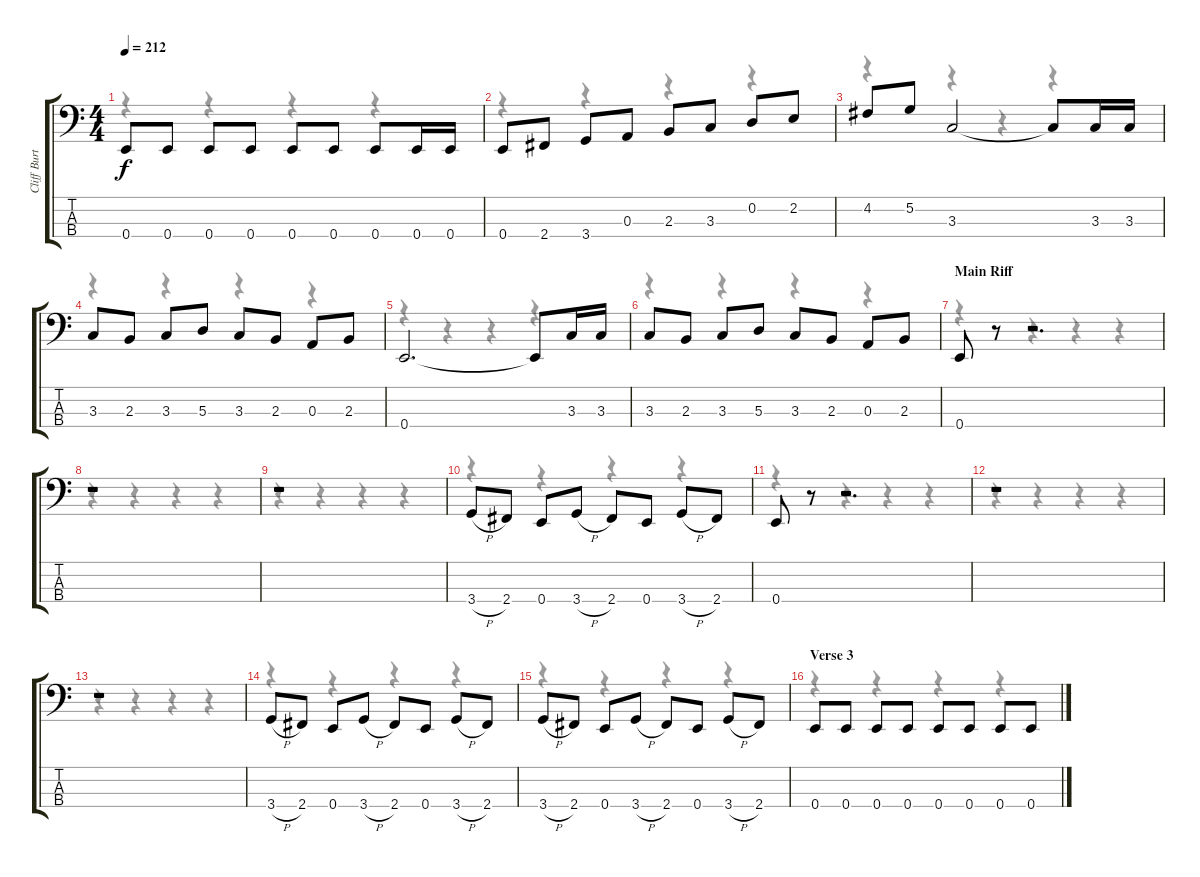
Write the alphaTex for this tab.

\track ("Cliff Burton" "Cliff Burt") {instrument electricbassfinger}
\staff {score tabs}
\tuning (G2 D2 A1 E1) {hide}
\voice
\ts (4 4)
\tempo 212
\clef f4
\ks c
0.4.8{dy f} 0.4.8 0.4.8 0.4.8 0.4.8 0.4.8 0.4.8 0.4.16 0.4.16 |
0.4.8 2.4.8 3.4.8 0.3.8 2.3.8 3.3.8 0.2.8 2.2.8 |
4.2.8 5.2.8 3.3.2 3.3{t}.8 3.3.16 3.3.16 |
3.3.8 2.3.8 3.3.8 5.3.8 3.3.8 2.3.8 0.3.8 2.3.8 |
0.4.2{d} 0.4{t}.8 3.3.16 3.3.16 |
3.3.8 2.3.8 3.3.8 5.3.8 3.3.8 2.3.8 0.3.8 2.3.8 |
\section ("" "Main Riff")
0.4.8 r.8 r.2{d} |
r.1 |
r.1 |
3.4{h}.8 2.4.8 0.4.8 3.4{h}.8 2.4.8 0.4.8 3.4{h}.8 2.4.8 |
0.4.8 r.8 r.2{d} |
r.1 |
r.1 |
3.4{h}.8 2.4.8 0.4.8 3.4{h}.8 2.4.8 0.4.8 3.4{h}.8 2.4.8 |
3.4{h}.8 2.4.8 0.4.8 3.4{h}.8 2.4.8 0.4.8 3.4{h}.8 2.4.8 |
\section ("" "Verse 3")
0.4.8 0.4.8 0.4.8 0.4.8 0.4.8 0.4.8 0.4.8 0.4.8
\voice
\clef f4
\ottava regular
\simile none
\ks c
r.4{dy f} r.4 r.4 r.4 |
r.4 r.4 r.4 r.4 |
r.4 r.4 r.4 r.4 |
r.4 r.4 r.4 r.4 |
r.4 r.4 r.4 r.4 |
r.4 r.4 r.4 r.4 |
r.4 r.4 r.4 r.4 |
r.4 r.4 r.4 r.4 |
r.4 r.4 r.4 r.4 |
r.4 r.4 r.4 r.4 |
r.4 r.4 r.4 r.4 |
r.4 r.4 r.4 r.4 |
r.4 r.4 r.4 r.4 |
r.4 r.4 r.4 r.4 |
r.4 r.4 r.4 r.4 |
r.4 r.4 r.4 r.4
